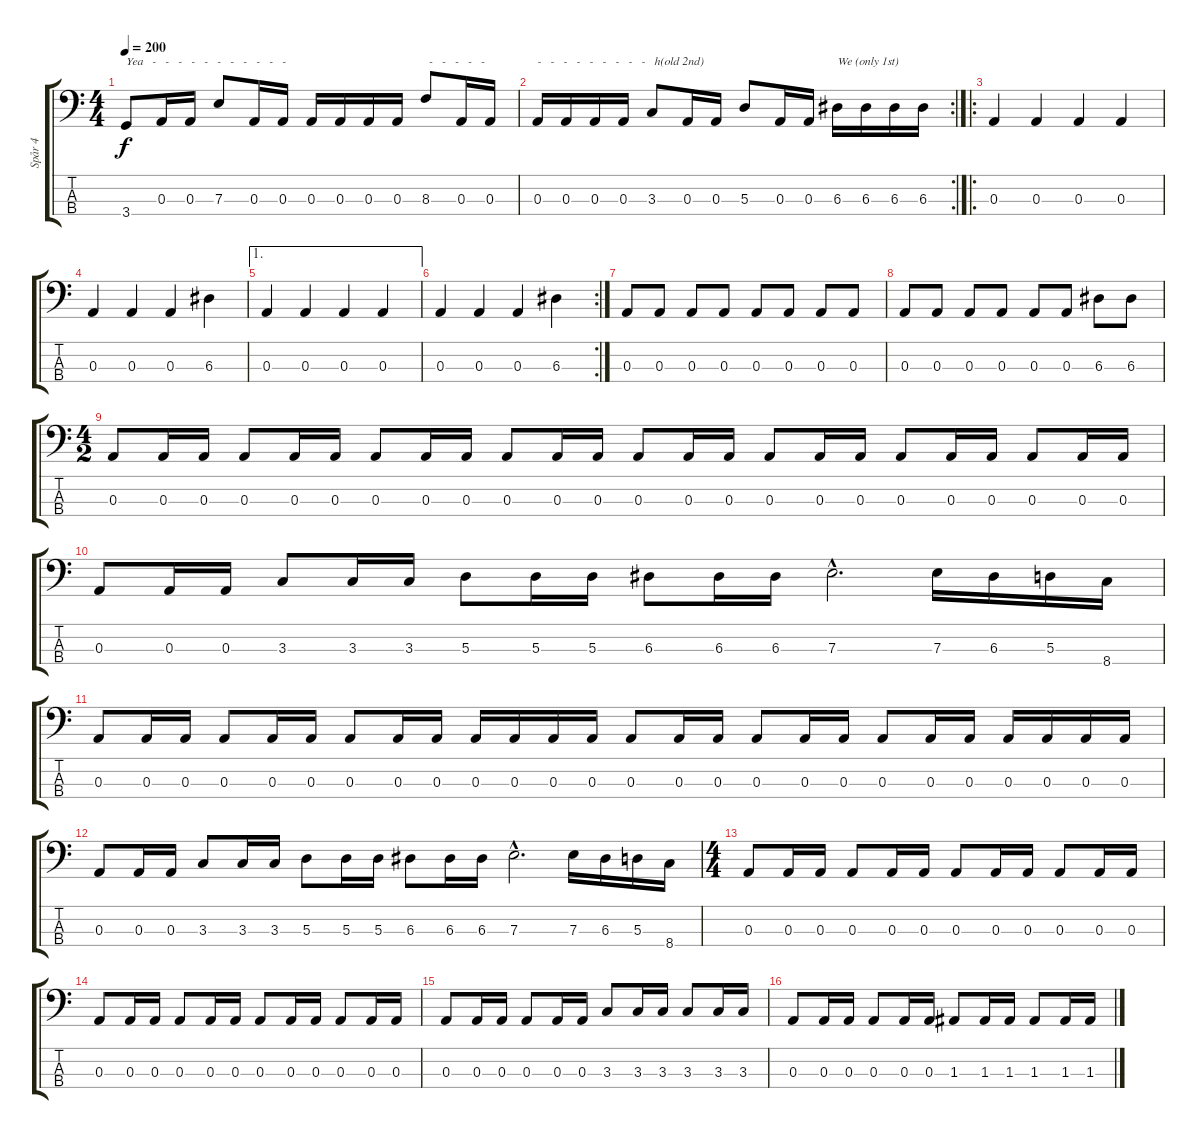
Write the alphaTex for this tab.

\track ("Spår 4" "Spår 4") {instrument electricbasspick}
\staff {score tabs}
\tuning (G2 D2 A1 E1) {hide}
\ts (4 4)
\tempo 200
\clef f4
\ks c
3.4.8{txt "Yea   -   -   -   -   -   -   -   -   -   -   -   " dy f} 0.3.16 0.3.16 7.3.8 0.3.16 0.3.16 0.3.16 0.3.16 0.3.16 0.3.16 8.3.8{txt " -   -   -   -   -   "} 0.3.16 0.3.16 |
\rc 2
0.3.16{txt "-   -   -   -   -   -   -   -   -   h(old 2nd)"} 0.3.16 0.3.16 0.3.16 3.3.8 0.3.16 0.3.16 5.3.8 0.3.16 0.3.16 6.3.16{txt "We (only 1st)"} 6.3.16 6.3.16 6.3.16 |
\ro
0.3.4 0.3.4 0.3.4 0.3.4 |
0.3.4 0.3.4 0.3.4 6.3.4 |
\ae 1
0.3.4 0.3.4 0.3.4 0.3.4 |
\rc 2
0.3.4 0.3.4 0.3.4 6.3.4 |
0.3.8 0.3.8 0.3.8 0.3.8 0.3.8 0.3.8 0.3.8 0.3.8 |
0.3.8 0.3.8 0.3.8 0.3.8 0.3.8 0.3.8 6.3.8 6.3.8 |
\ts (4 2)
0.3.8 0.3.16 0.3.16 0.3.8 0.3.16 0.3.16 0.3.8 0.3.16 0.3.16 0.3.8 0.3.16 0.3.16 0.3.8 0.3.16 0.3.16 0.3.8 0.3.16 0.3.16 0.3.8 0.3.16 0.3.16 0.3.8 0.3.16 0.3.16 |
0.3.8 0.3.16 0.3.16 3.3.8 3.3.16 3.3.16 5.3.8 5.3.16 5.3.16 6.3.8 6.3.16 6.3.16 7.3{hac}.2{d} 7.3.16 6.3.16 5.3.16 8.4.16 |
0.3.8 0.3.16 0.3.16 0.3.8 0.3.16 0.3.16 0.3.8 0.3.16 0.3.16 0.3.16 0.3.16 0.3.16 0.3.16 0.3.8 0.3.16 0.3.16 0.3.8 0.3.16 0.3.16 0.3.8 0.3.16 0.3.16 0.3.16 0.3.16 0.3.16 0.3.16 |
0.3.8 0.3.16 0.3.16 3.3.8 3.3.16 3.3.16 5.3.8 5.3.16 5.3.16 6.3.8 6.3.16 6.3.16 7.3{hac}.2{d} 7.3.16 6.3.16 5.3.16 8.4.16 |
\ts (4 4)
0.3.8 0.3.16 0.3.16 0.3.8 0.3.16 0.3.16 0.3.8 0.3.16 0.3.16 0.3.8 0.3.16 0.3.16 |
0.3.8 0.3.16 0.3.16 0.3.8 0.3.16 0.3.16 0.3.8 0.3.16 0.3.16 0.3.8 0.3.16 0.3.16 |
0.3.8 0.3.16 0.3.16 0.3.8 0.3.16 0.3.16 3.3.8 3.3.16 3.3.16 3.3.8 3.3.16 3.3.16 |
0.3.8 0.3.16 0.3.16 0.3.8 0.3.16 0.3.16 1.3.8 1.3.16 1.3.16 1.3.8 1.3.16 1.3.16
